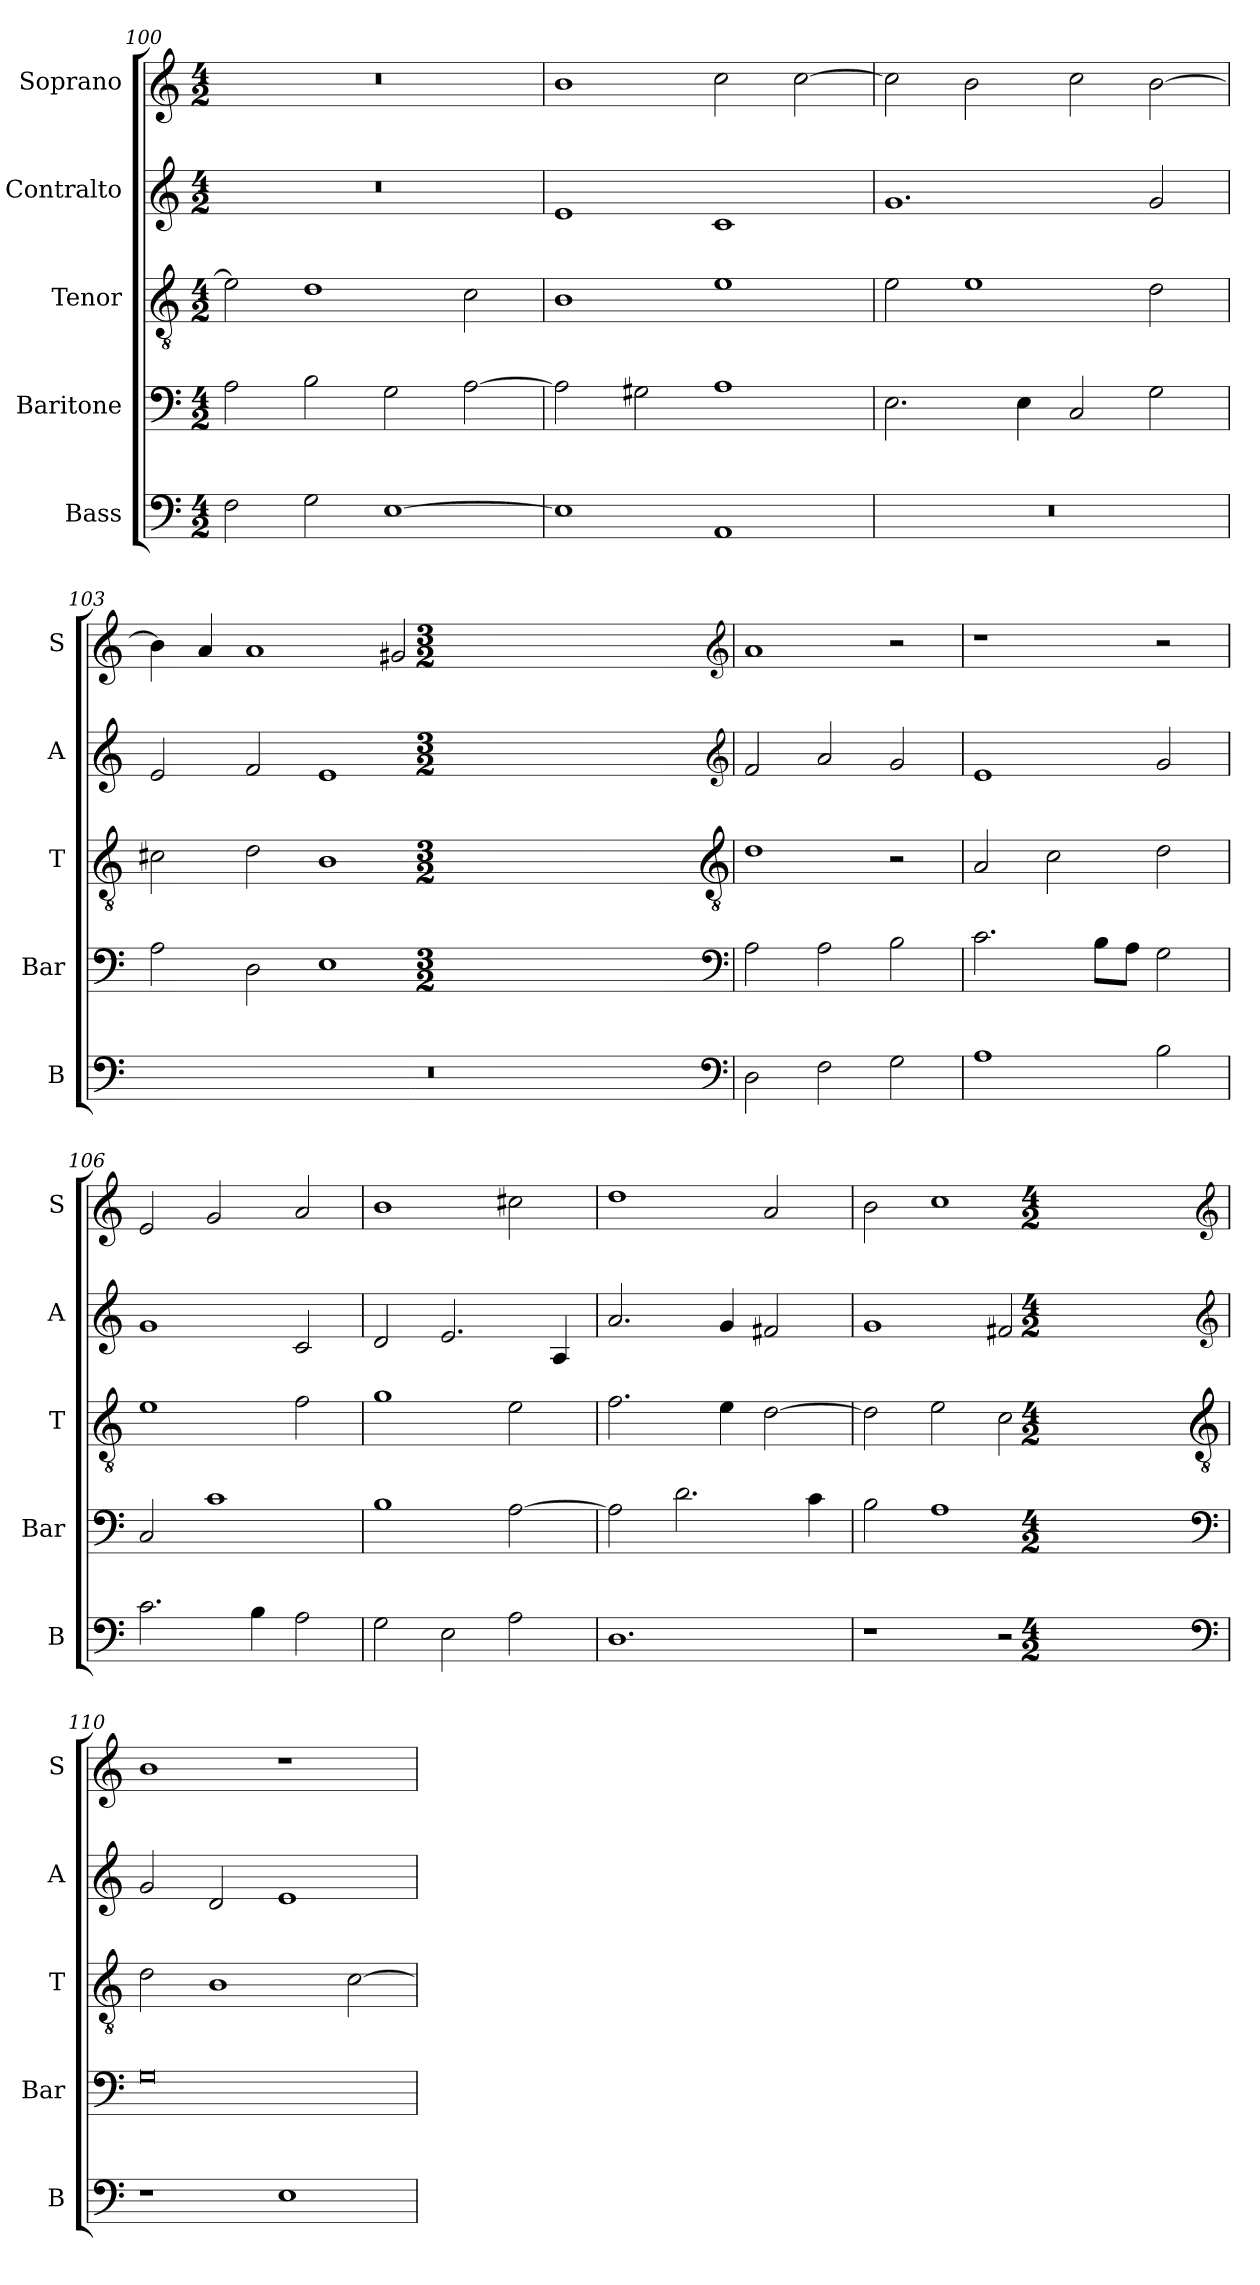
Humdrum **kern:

**kern	**kern	**kern	**kern	**kern
*part5	*part4	*part3	*part2	*part1
*staff5	*staff4	*staff3	*staff2	*staff1
*I"Bass	*I"Baritone	*I"Tenor	*I"Contralto	*I"Soprano
*I'B	*I'Bar	*I'T	*I'A	*I'S
*clefF4	*clefF4	*clefGv2	*clefG2	*clefG2
*k[]	*k[]	*k[]	*k[]	*k[]
*A:aeo	*A:aeo	*A:aeo	*A:aeo	*A:aeo
*M4/2	*M4/2	*M4/2	*M4/2	*M4/2
=100	=100	=100	=100	=100
2F	2A	2e]	0r	0r
2G	2B	1d	.	.
[1E	2G	.	.	.
.	[2A	2c	.	.
=101	=101	=101	=101	=101
1E]	2A]	1B	1e	1b
.	2G#X	.	.	.
1AA	1A	1e	1c	2cc
.	.	.	.	[2cc
=102	=102	=102	=102	=102
0r	2.E	2e	1.g	2cc]
.	.	1e	.	2b
.	4E	.	.	.
.	2C	.	.	2cc
.	2G	2d	2g	[2b
=103	=103	=103	=103	=103
0r	2A	2c#X	2e	4b]
.	.	.	.	4a
.	2D	2d	2f	1a
.	1E	1B	1e	.
.	.	.	.	2g#X
*clefF4	*clefF4	*clefGv2	*clefG2	*clefG2
*k[]	*k[]	*k[]	*k[]	*k[]
*A:aeo	*A:aeo	*A:aeo	*A:aeo	*A:aeo
*M3/2	*M3/2	*M3/2	*M3/2	*M3/2
=104	=104	=104	=104	=104
2D	2A	1d	2f	1a
2F	2A	.	2a	.
2G	2B	2r	2g	2r
=105	=105	=105	=105	=105
1A	2.c	2A	1e	1r
.	.	2c	.	.
.	8B\L	.	.	.
.	8A\J	.	.	.
2B	2G	2d	2g	2r
=106	=106	=106	=106	=106
2.c	2C	1e	1g	2e
.	1c	.	.	2g
4B	.	.	.	.
2A	.	2f	2c	2a
=107	=107	=107	=107	=107
2G	1B	1g	2d	1b
2E	.	.	2.e	.
2A	[2A	2e	.	2cc#X
.	.	.	4A	.
=108	=108	=108	=108	=108
1.D	2A]	2.f	2.a	1dd
.	2.d	.	.	.
.	.	4e	4g	.
.	.	[2d	2f#X	2a
.	4c	.	.	.
=109	=109	=109	=109	=109
1r	2B	2d]	1g	2b
.	1A	2e	.	1cc
2r	.	2c	2f#X	.
*clefF4	*clefF4	*clefGv2	*clefG2	*clefG2
*k[]	*k[]	*k[]	*k[]	*k[]
*A:aeo	*A:aeo	*A:aeo	*A:aeo	*A:aeo
*M4/2	*M4/2	*M4/2	*M4/2	*M4/2
=110	=110	=110	=110	=110
1r	0G	2d	2g	1b
.	.	1B	2d	.
1E	.	.	1e	1r
.	.	[2c	.	.
=	=	=	=	=
*-	*-	*-	*-	*-
